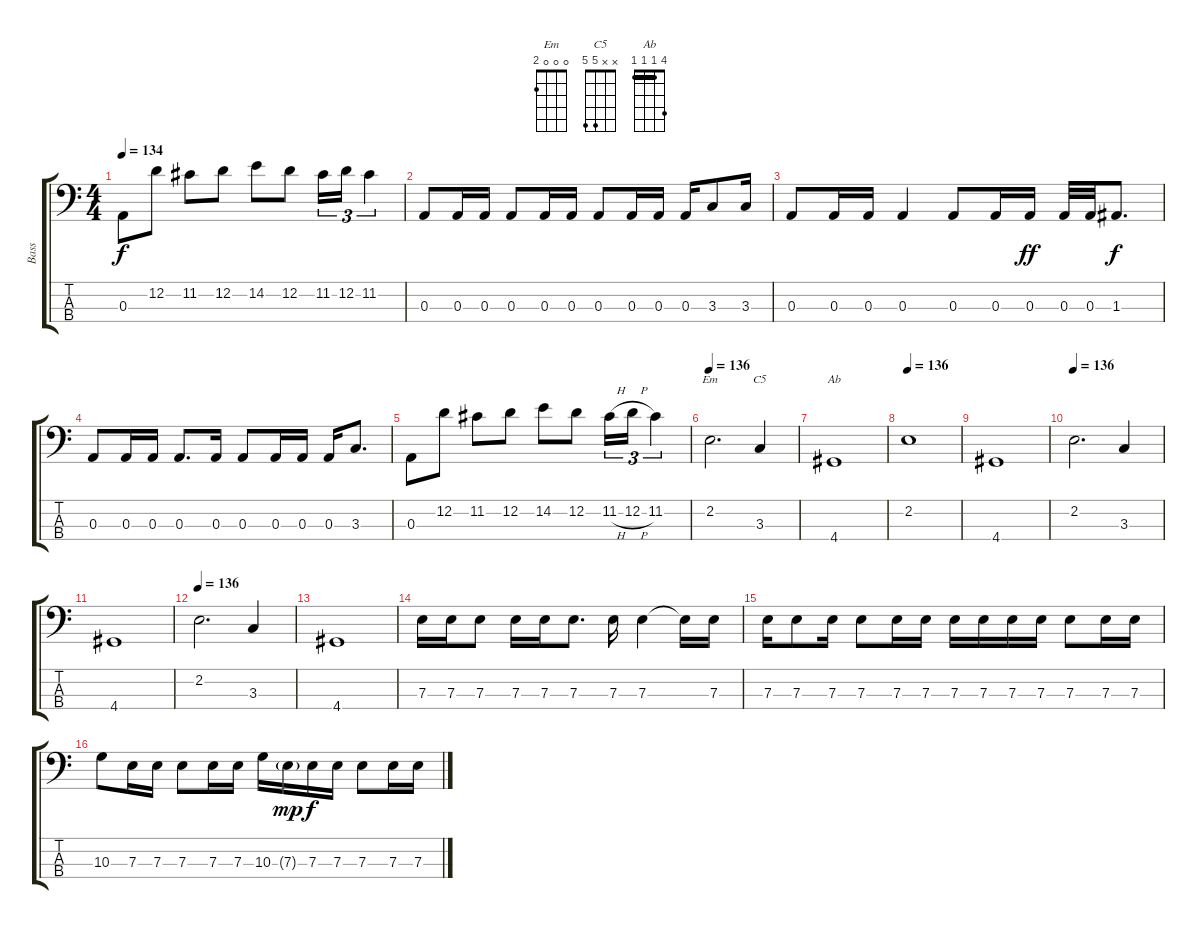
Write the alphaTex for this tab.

\track ("Bass" "Bass") {instrument electricbassfinger}
\staff {score tabs}
\tuning (G2 D2 A1 E1) {hide}
\chord ("Em" 0 0 0 2)
\chord ("C5" x x 5 5)
\chord ("Ab" 4 1 1 1) {barre 1}
\ts (4 4)
\tempo 134
\clef f4
\ks c
0.3.8{dy f} 12.2.8 11.2.8 12.2.8 14.2.8 12.2.8 11.2.16{tu (3 2)} 12.2.16{tu (3 2)} 11.2.4{tu (3 2)} |
0.3.8 0.3.16 0.3.16 0.3.8 0.3.16 0.3.16 0.3.8 0.3.16 0.3.16 0.3.16 3.3.8 3.3.16 |
0.3.8 0.3.16 0.3.16 0.3.4 0.3.8 0.3.16 0.3.16{dy ff} 0.3.32 0.3.32 1.3.8{d dy f} |
0.3.8 0.3.16 0.3.16 0.3.8{d} 0.3.16 0.3.8 0.3.16 0.3.16 0.3.16 3.3.8{d} |
0.3.8 12.2.8 11.2.8 12.2.8 14.2.8 12.2.8 11.2{h}.16{tu (3 2)} 12.2{h}.16{tu (3 2)} 11.2.4{tu (3 2)} |
\tempo 136
2.2.2{d ch "Em"} 3.3.4{ch "C5"} |
4.4.1{ch "Ab"} |
\tempo 136
2.2.1 |
4.4.1 |
\tempo 136
2.2.2{d} 3.3.4 |
4.4.1 |
\tempo 136
2.2.2{d} 3.3.4 |
4.4.1 |
7.3.16 7.3.16 7.3.8 7.3.16 7.3.16 7.3.8{d} 7.3.16 7.3.4 7.3{t}.16 7.3.16 |
7.3.16 7.3.8 7.3.16 7.3.8 7.3.16 7.3.16 7.3.16 7.3.16 7.3.16 7.3.16 7.3.8 7.3.16 7.3.16 |
10.3.8 7.3.16 7.3.16 7.3.8 7.3.16 7.3.16 10.3.16 7.3{g}.16{dy mp} 7.3.16{dy f} 7.3.16 7.3.8 7.3.16 7.3.16
